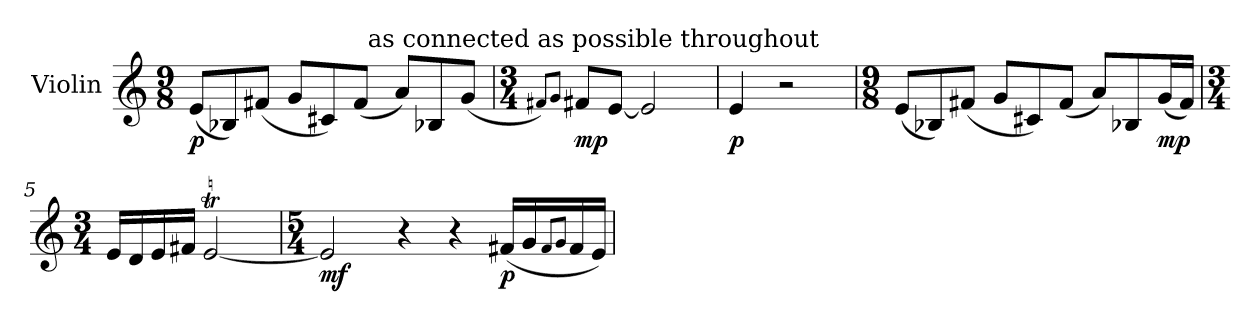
**kern	**dynam
*part1	*part1
*staff1	*staff1
*I"Violin	*
*I'Vln.	*
*clefG2	*
*k[]	*
*M9/8	*
*MM90	*
=1	=1
!LO:TX:a:i:t=molto sostenuto;	!
!LO:TX:a:B:t= = 60; Fluid and elegant	!
!	!LO:DY:b
*^	*
(<8e/L	2ryy	p
8B-X/)	.	.
(<8f#X/J	.	.
8g/L	.	.
8c#X/)	8ryy	.
(<8f#/J	32ryy	.
!	!LO:TX:a:t=as connected as possible throughout	!
.	4...ryy	.
8a/L)	.	.
8B-X/	.	.
(<8g/J	.	.
*v	*v	*
=2	=2
*M3/4	*
8qqf#X/L)	.
8qqg/J	.
!	!LO:DY:b
8f#/L	mp
[8e/J	.
2e/]	.
=3	=3
!	!LO:DY:b
4e/	p
2r	.
=4	=4
*M9/8	*
(<8e/L	.
8B-X/)	.
(<8f#X/J	.
8g/L	.
8c#X/)	.
(<8f#/J	.
8a/L)	.
8B-X/	.
!	!LO:DY:b
(<16g/L	mp
16f#/JJ)	.
!!LO:LB:g=z
=5	=5
*M3/4	*
16e/LL	.
16d/	.
16e/	.
16f#X/JJ	.
[2et/	.
=6	=6
*M5/4	*
!	!LO:DY:b
(<2e/]	mf
4r	.
4r	.
!	!LO:DY:b
(<16f#X/LL	p
16g/	.
8qf#/L	.
8qg/J	.
16f#/	.
16e/JJ)	.
=	=
*-	*-
